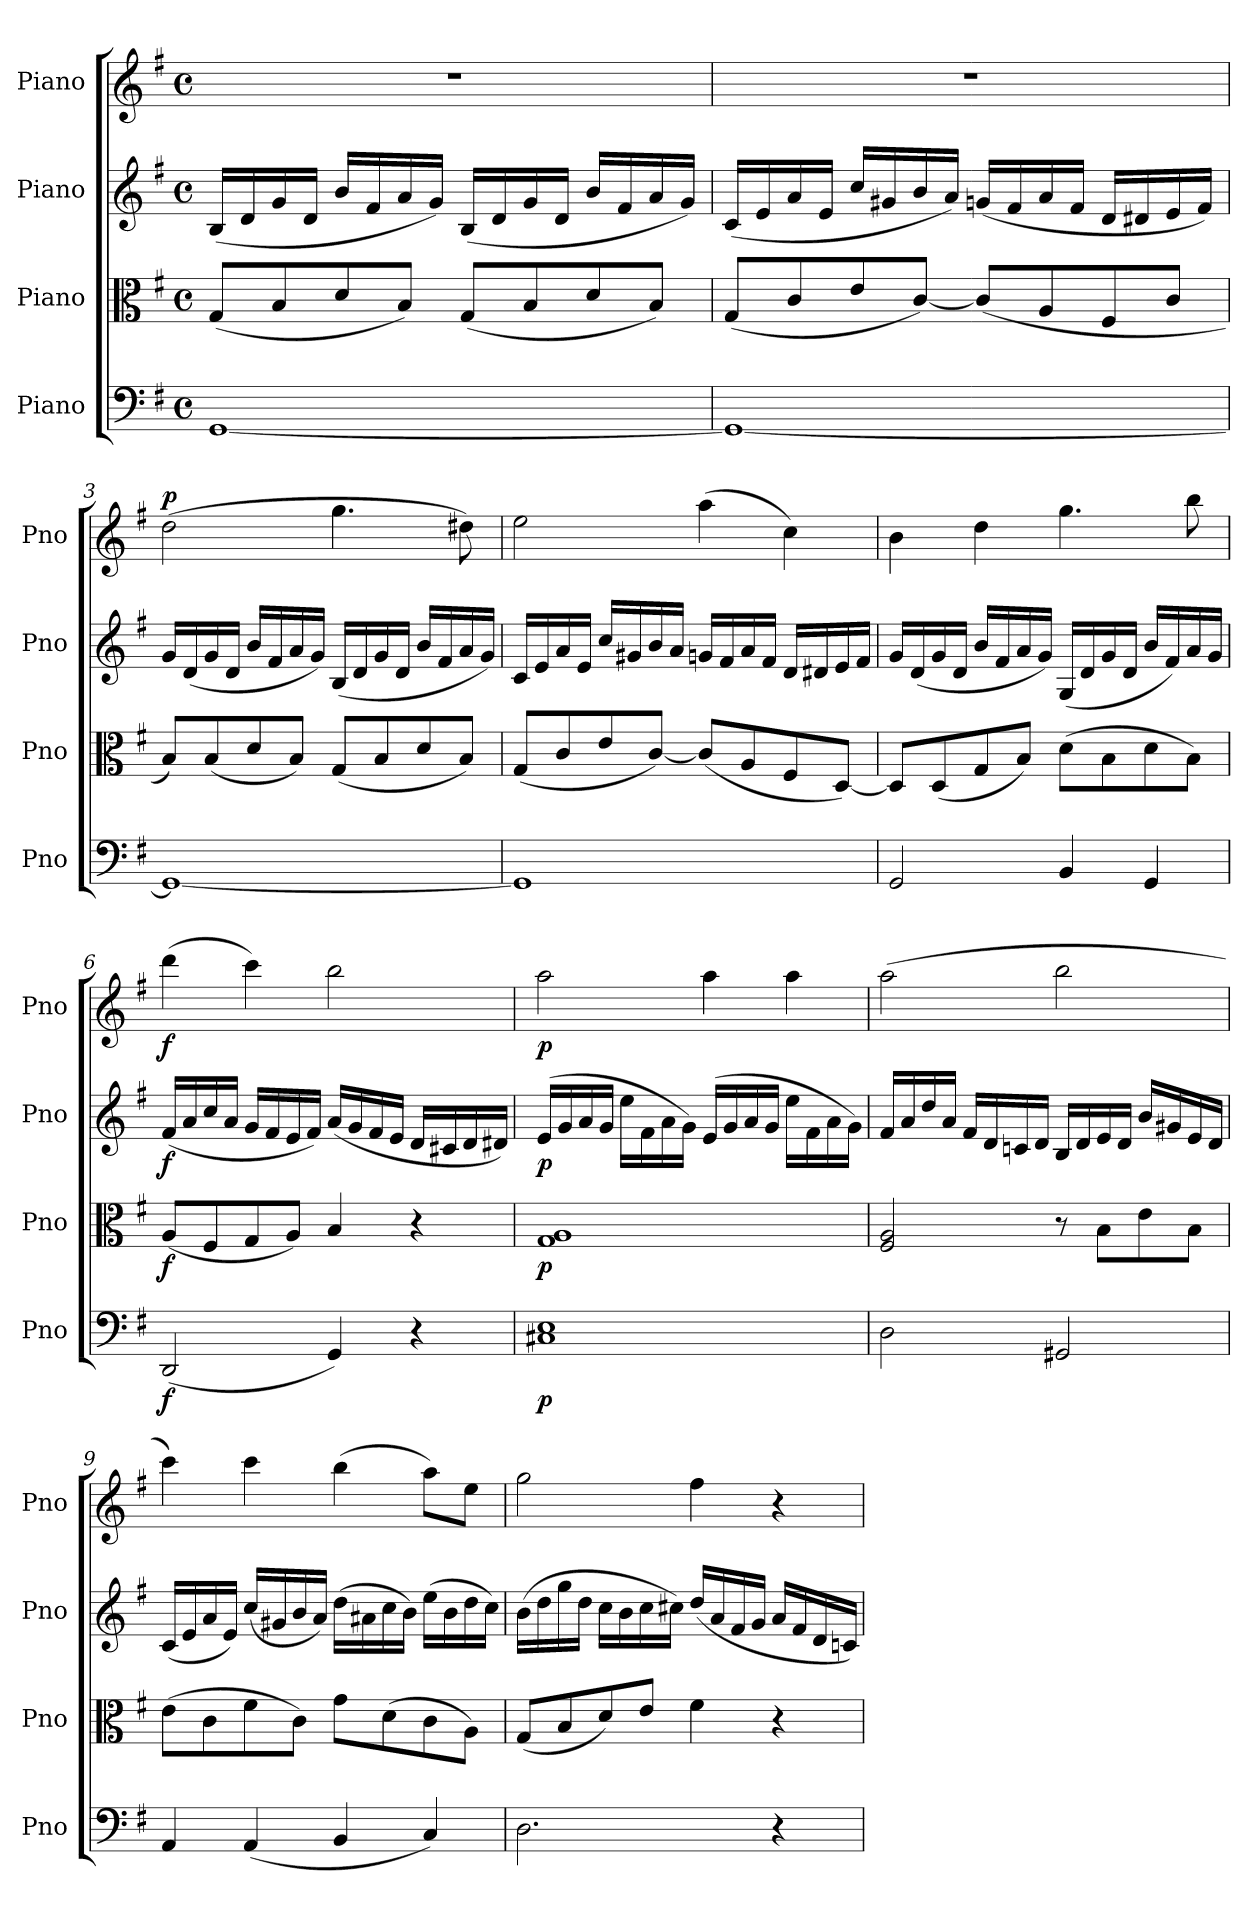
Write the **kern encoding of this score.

**kern	**dynam	**kern	**dynam	**kern	**dynam	**kern	**dynam
*part4	*part4	*part3	*part3	*part2	*part2	*part1	*part1
*staff4	*staff4	*staff3	*staff3	*staff2	*staff2	*staff1	*staff1
*I"Piano	*	*I"Piano	*	*I"Piano	*	*I"Piano	*
*I'Pno	*	*I'Pno	*	*I'Pno	*	*I'Pno	*
*clefF4	*	*clefC3	*	*clefG2	*	*clefG2	*
*k[f#]	*	*k[f#]	*	*k[f#]	*	*k[f#]	*
*M4/4	*	*M4/4	*	*M4/4	*	*M4/4	*
*met(c)	*	*met(c)	*	*met(c)	*	*met(c)	*
=1	=1	=1	=1	=1	=1	=1	=1
[1GG	.	(8G/L	.	(16B/LL	.	1r	.
.	.	.	.	16d/	.	.	.
.	.	8B/	.	16g/	.	.	.
.	.	.	.	16d/JJ	.	.	.
.	.	8d/	.	16b/LL	.	.	.
.	.	.	.	16f#/	.	.	.
.	.	8B/J)	.	16a/	.	.	.
.	.	.	.	16g/JJ)	.	.	.
.	.	(8G/L	.	(16B/LL	.	.	.
.	.	.	.	16d/	.	.	.
.	.	8B/	.	16g/	.	.	.
.	.	.	.	16d/JJ	.	.	.
.	.	8d/	.	16b/LL	.	.	.
.	.	.	.	16f#/	.	.	.
.	.	8B/J)	.	16a/	.	.	.
.	.	.	.	16g/JJ)	.	.	.
=2	=2	=2	=2	=2	=2	=2	=2
1GG_	.	(8G/L	.	(16c/LL	.	1r	.
.	.	.	.	16e/	.	.	.
.	.	8c/	.	16a/	.	.	.
.	.	.	.	16e/JJ	.	.	.
.	.	8e/	.	16cc/LL	.	.	.
.	.	.	.	16g#X/	.	.	.
.	.	[8c/J)	.	16b/	.	.	.
.	.	.	.	16a/JJ)	.	.	.
.	.	(8c/L]	.	(16gn/LL	.	.	.
.	.	.	.	16f#/	.	.	.
.	.	8A/	.	16a/	.	.	.
.	.	.	.	16f#/JJ	.	.	.
.	.	8F#/	.	16d/LL	.	.	.
.	.	.	.	16d#X/	.	.	.
.	.	8c/J	.	16e/	.	.	.
.	.	.	.	16f#/JJ)	.	.	.
=3	=3	=3	=3	=3	=3	=3	=3
!	!	!	!	!	!	!	!LO:DY:a
1GG_	.	8B/L)	.	16g/LL	.	(2dd\	p
.	.	.	.	(16d/	.	.	.
.	.	(8B/	.	16g/	.	.	.
.	.	.	.	16d/JJ	.	.	.
.	.	8d/	.	16b/LL	.	.	.
.	.	.	.	16f#/	.	.	.
.	.	8B/J)	.	16a/	.	.	.
.	.	.	.	16g/JJ)	.	.	.
.	.	(8G/L	.	(16B/LL	.	4.gg\	.
.	.	.	.	16d/	.	.	.
.	.	8B/	.	16g/	.	.	.
.	.	.	.	16d/JJ	.	.	.
.	.	8d/	.	16b/LL	.	.	.
.	.	.	.	16f#/	.	.	.
.	.	8B/J)	.	16a/	.	8dd#X\)	.
.	.	.	.	16g/JJ)	.	.	.
=4	=4	=4	=4	=4	=4	=4	=4
1GG]	.	(8G/L	.	16c/LL	.	2ee\	.
.	.	.	.	16e/	.	.	.
.	.	8c/	.	16a/	.	.	.
.	.	.	.	16e/JJ	.	.	.
.	.	8e/	.	16cc/LL	.	.	.
.	.	.	.	16g#X/	.	.	.
.	.	[8c/J)	.	16b/	.	.	.
.	.	.	.	16a/JJ	.	.	.
.	.	(8c/L]	.	16gn/LL	.	(4aa\	.
.	.	.	.	16f#/	.	.	.
.	.	8A/	.	16a/	.	.	.
.	.	.	.	16f#/JJ	.	.	.
.	.	8F#/	.	16d/LL	.	4cc\)	.
.	.	.	.	16d#X/	.	.	.
.	.	[8D/J)	.	16e/	.	.	.
.	.	.	.	16f#/JJ	.	.	.
=5	=5	=5	=5	=5	=5	=5	=5
2GG/	.	8D/L]	.	16g/LL	.	4b\	.
.	.	.	.	(16d/	.	.	.
.	.	(8D/	.	16g/	.	.	.
.	.	.	.	16d/JJ	.	.	.
.	.	8G/	.	16b/LL	.	4dd\	.
.	.	.	.	16f#/	.	.	.
.	.	8B/J)	.	16a/	.	.	.
.	.	.	.	16g/JJ)	.	.	.
4BB/	.	(8d\L	.	(16G/LL	.	4.gg\	.
.	.	.	.	16d/	.	.	.
.	.	8B\	.	16g/	.	.	.
.	.	.	.	16d/JJ	.	.	.
4GG/	.	8d\	.	16b/LL	.	.	.
.	.	.	.	16f#/)	.	.	.
.	.	8B\J)	.	16a/	.	8bb\	.
.	.	.	.	16g/JJ	.	.	.
=6	=6	=6	=6	=6	=6	=6	=6
!	!LO:DY:b	!	!LO:DY:b	!	!LO:DY:b	!	!LO:DY:b
(2DD/	f	(8A/L	f	(16f#/LL	f	(4ddd\	f
.	.	.	.	16a/	.	.	.
.	.	8F#/	.	16cc/	.	.	.
.	.	.	.	16a/JJ	.	.	.
.	.	8G/	.	16g/LL	.	4ccc\)	.
.	.	.	.	16f#/	.	.	.
.	.	8A/J)	.	16e/	.	.	.
.	.	.	.	16f#/JJ)	.	.	.
4GG/)	.	4B/	.	(16a/LL	.	2bb\	.
.	.	.	.	16g/	.	.	.
.	.	.	.	16f#/	.	.	.
.	.	.	.	16e/JJ	.	.	.
4r	.	4r	.	16d/LL	.	.	.
.	.	.	.	16c#X/	.	.	.
.	.	.	.	16d/	.	.	.
.	.	.	.	16d#X/JJ)	.	.	.
=7	=7	=7	=7	=7	=7	=7	=7
!	!LO:DY:b	!	!LO:DY:b	!	!LO:DY:b	!	!LO:DY:b
1C#X 1E	p	1G 1A	p	(16e/LL	p	2aa\	p
.	.	.	.	16g/	.	.	.
.	.	.	.	16a/	.	.	.
.	.	.	.	16g/JJ	.	.	.
.	.	.	.	16ee\LL	.	.	.
.	.	.	.	16f#\	.	.	.
.	.	.	.	16a\	.	.	.
.	.	.	.	16g\JJ)	.	.	.
.	.	.	.	(16e/LL	.	4aa\	.
.	.	.	.	16g/	.	.	.
.	.	.	.	16a/	.	.	.
.	.	.	.	16g/JJ	.	.	.
.	.	.	.	16ee\LL	.	4aa\	.
.	.	.	.	16f#\	.	.	.
.	.	.	.	16a\	.	.	.
.	.	.	.	16g\JJ)	.	.	.
=8	=8	=8	=8	=8	=8	=8	=8
2D\	.	2F#/ 2A/	.	16f#/LL	.	(2aa\	.
.	.	.	.	16a/	.	.	.
.	.	.	.	16dd/	.	.	.
.	.	.	.	16a/JJ	.	.	.
.	.	.	.	16f#/LL	.	.	.
.	.	.	.	16d/	.	.	.
.	.	.	.	16cn/	.	.	.
.	.	.	.	16d/JJ	.	.	.
2GG#X/	.	8r	.	16B/LL	.	2bb\	.
.	.	.	.	16d/	.	.	.
.	.	8B\L	.	16e/	.	.	.
.	.	.	.	16d/JJ	.	.	.
.	.	8e\	.	16b/LL	.	.	.
.	.	.	.	16g#X/	.	.	.
.	.	8B\J	.	16e/	.	.	.
.	.	.	.	16d/JJ	.	.	.
=9	=9	=9	=9	=9	=9	=9	=9
4AA/	.	(8e\L	.	(16c/LL	.	4ccc\)	.
.	.	.	.	16e/	.	.	.
.	.	8c\	.	16a/	.	.	.
.	.	.	.	16e/JJ)	.	.	.
(4AA/	.	8f#\	.	(16cc/LL	.	4ccc\	.
.	.	.	.	16g#X/	.	.	.
.	.	8c\J)	.	16b/	.	.	.
.	.	.	.	16a/JJ)	.	.	.
4BB/	.	8g\L	.	(16dd\LL	.	(4bb\	.
.	.	.	.	16a#X\	.	.	.
.	.	(8d\	.	16cc\	.	.	.
.	.	.	.	16b\JJ)	.	.	.
4C/)	.	8c\	.	(16ee\LL	.	8aa\L)	.
.	.	.	.	16b\	.	.	.
.	.	8A\J)	.	16dd\	.	8ee\J	.
.	.	.	.	16cc\JJ)	.	.	.
=10	=10	=10	=10	=10	=10	=10	=10
2.D\	.	(8G/L	.	(16b\LL	.	2gg\	.
.	.	.	.	16dd\	.	.	.
.	.	8B/	.	16gg\	.	.	.
.	.	.	.	16dd\JJ	.	.	.
.	.	8d/)	.	16cc\LL	.	.	.
.	.	.	.	16b\	.	.	.
.	.	8e/J	.	16cc\	.	.	.
.	.	.	.	16cc#X\JJ)	.	.	.
.	.	4f#\	.	(16dd/LL	.	4ff#\	.
.	.	.	.	16a/	.	.	.
.	.	.	.	16f#/	.	.	.
.	.	.	.	16g/JJ	.	.	.
4r	.	4r	.	16a/LL	.	4r	.
.	.	.	.	16f#/	.	.	.
.	.	.	.	16d/	.	.	.
.	.	.	.	16cn/JJ)	.	.	.
=	=	=	=	=	=	=	=
*-	*-	*-	*-	*-	*-	*-	*-
